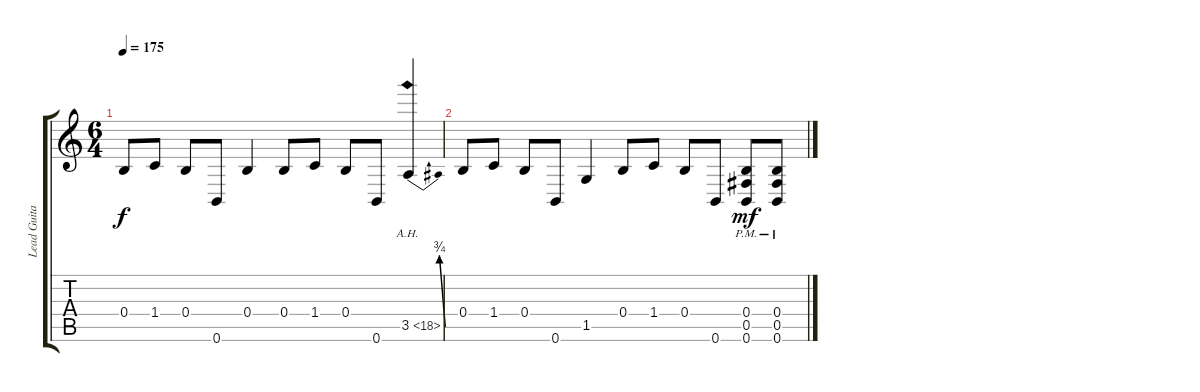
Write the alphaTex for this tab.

\track ("Lead Guitar (Tremonti)" "Lead Guita") {instrument distortionguitar}
\staff {score tabs}
\tuning (Db4 Ab3 E3 B2 Gb2 B1) {hide}
\ts (6 4)
\tempo 175
\clef g2
\ks c
0.4.8{dy f} 1.4.8 0.4.8 0.6.8 0.4.4 0.4.8 1.4.8 0.4.8 0.6.8 3.5{be (bend 0 0 60 3) ah 15}.4 |
0.4.8 1.4.8 0.4.8 0.6.8 1.5.4 0.4.8 1.4.8 0.4.8 0.6.8 (0.4{pm} 0.5{pm} 0.6{pm}).8{dy mf} (0.4{pm} 0.5{pm} 0.6{pm}).8
